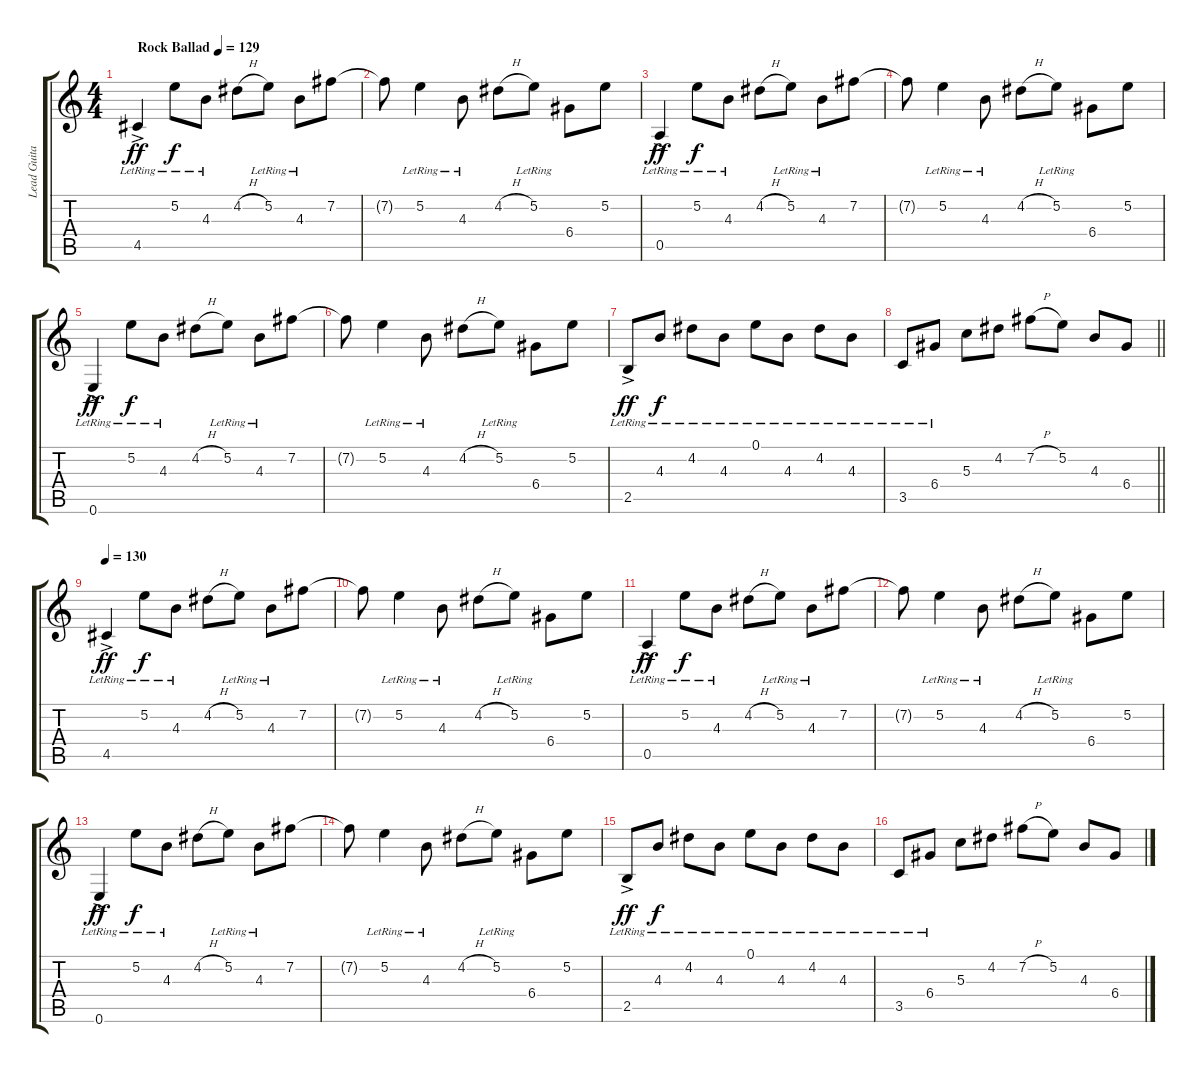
\track ("Lead Guitar (Slash)" "Lead Guita") {instrument electricguitarjazz}
\staff {score tabs}
\tuning (E4 B3 G3 D3 A2 E2) {hide}
\ts (4 4)
\tempo (129 "Rock Ballad")
\clef g2
\ks c
4.5{ac lr}.4{dy ff instrument electricguitarjazz} 5.2{lr}.8{dy f} 4.3{lr}.8 4.2{h}.8 5.2{lr}.8 4.3{lr}.8 7.2.8 |
7.2{t}.8 5.2{lr}.4 4.3{lr}.8 4.2{h}.8 5.2{lr}.8 6.4.8 5.2.8 |
0.5{ac lr}.4{dy ff} 5.2{lr}.8{dy f} 4.3{lr}.8 4.2{h}.8 5.2{lr}.8 4.3{lr}.8 7.2.8 |
7.2{t}.8 5.2{lr}.4 4.3{lr}.8 4.2{h}.8 5.2{lr}.8 6.4.8 5.2.8 |
0.6{ac lr}.4{dy ff} 5.2{lr}.8{dy f} 4.3{lr}.8 4.2{h}.8 5.2{lr}.8 4.3{lr}.8 7.2.8 |
7.2{t}.8 5.2{lr}.4 4.3{lr}.8 4.2{h}.8 5.2{lr}.8 6.4.8 5.2.8 |
2.5{ac lr}.8{dy ff} 4.3{lr}.8{dy f} 4.2{lr}.8 4.3{lr}.8 0.1{lr}.8 4.3{lr}.8 4.2{lr}.8 4.3{lr}.8 |
\barLineRight lightlight
3.5{lr}.8 6.4{lr}.8 5.3.8 4.2.8 7.2{h}.8 5.2.8 4.3.8 6.4.8 |
\tempo 130
4.5{ac lr}.4{dy ff} 5.2{lr}.8{dy f} 4.3{lr}.8 4.2{h}.8 5.2{lr}.8 4.3{lr}.8 7.2.8 |
7.2{t}.8 5.2{lr}.4 4.3{lr}.8 4.2{h}.8 5.2{lr}.8 6.4.8 5.2.8 |
0.5{ac lr}.4{dy ff} 5.2{lr}.8{dy f} 4.3{lr}.8 4.2{h}.8 5.2{lr}.8 4.3{lr}.8 7.2.8 |
7.2{t}.8 5.2{lr}.4 4.3{lr}.8 4.2{h}.8 5.2{lr}.8 6.4.8 5.2.8 |
0.6{ac lr}.4{dy ff} 5.2{lr}.8{dy f} 4.3{lr}.8 4.2{h}.8 5.2{lr}.8 4.3{lr}.8 7.2.8 |
7.2{t}.8 5.2{lr}.4 4.3{lr}.8 4.2{h}.8 5.2{lr}.8 6.4.8 5.2.8 |
2.5{ac lr}.8{dy ff} 4.3{lr}.8{dy f} 4.2{lr}.8 4.3{lr}.8 0.1{lr}.8 4.3{lr}.8 4.2{lr}.8 4.3{lr}.8 |
3.5{lr}.8 6.4{lr}.8 5.3.8 4.2.8 7.2{h}.8 5.2.8 4.3.8 6.4.8
